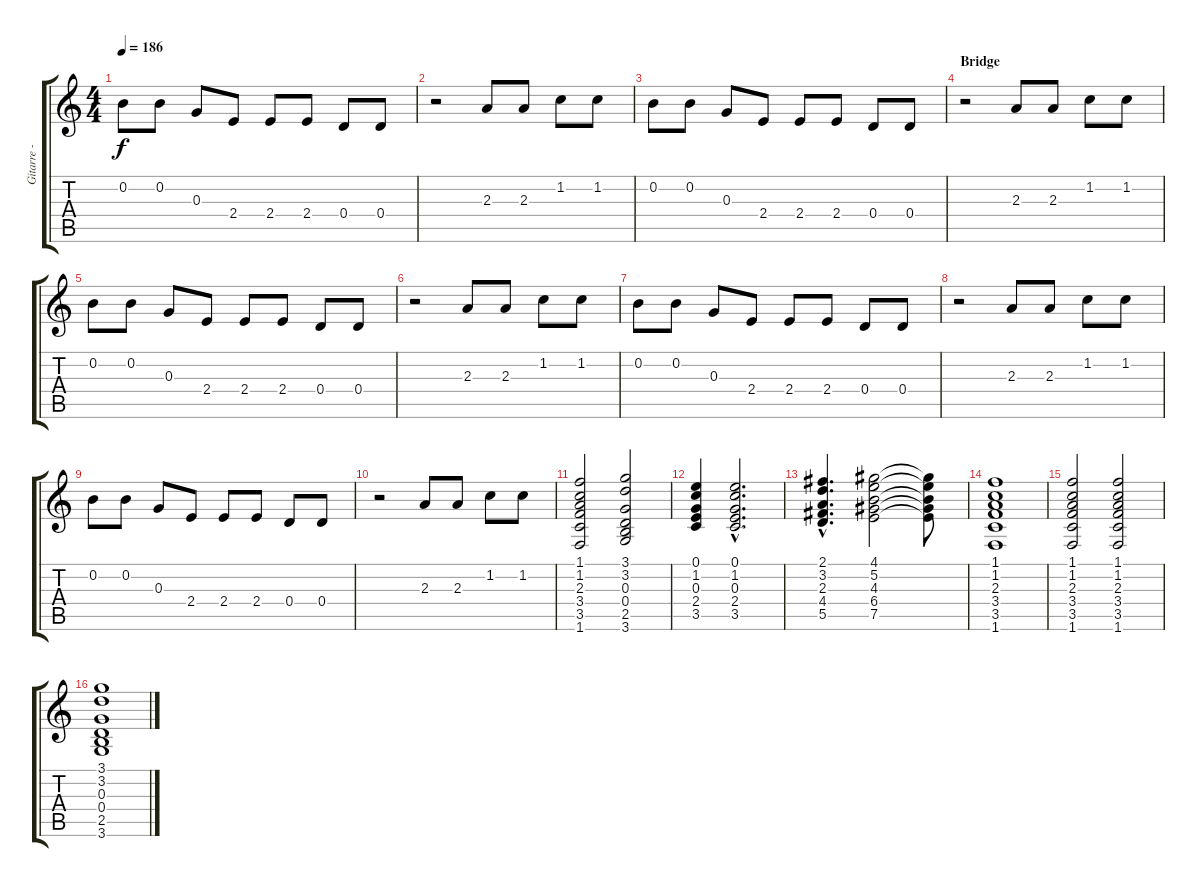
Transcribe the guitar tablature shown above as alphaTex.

\track ("Gitarre - Farin Urlaub" "Gitarre - ") {instrument electricguitarclean}
\staff {score tabs}
\tuning (E4 B3 G3 D3 A2 E2) {hide}
\ts (4 4)
\tempo 186
\clef g2
\ks c
0.2.8{dy f} 0.2.8 0.3.8 2.4.8 2.4.8 2.4.8 0.4.8 0.4.8 |
r.2 2.3.8 2.3.8 1.2.8 1.2.8 |
0.2.8 0.2.8 0.3.8 2.4.8 2.4.8 2.4.8 0.4.8 0.4.8 |
\section ("" "Bridge")
r.2 2.3.8 2.3.8 1.2.8 1.2.8 |
0.2.8 0.2.8 0.3.8 2.4.8 2.4.8 2.4.8 0.4.8 0.4.8 |
r.2 2.3.8 2.3.8 1.2.8 1.2.8 |
0.2.8 0.2.8 0.3.8 2.4.8 2.4.8 2.4.8 0.4.8 0.4.8 |
r.2 2.3.8 2.3.8 1.2.8 1.2.8 |
0.2.8 0.2.8 0.3.8 2.4.8 2.4.8 2.4.8 0.4.8 0.4.8 |
r.2 2.3.8 2.3.8 1.2.8 1.2.8 |
(1.1 1.2 2.3 3.4 3.5 1.6).2 (3.1 3.2 0.3 0.4 2.5 3.6).2 |
(0.1 1.2 0.3 2.4 3.5).4 (0.1{hac} 1.2{hac} 0.3{hac} 2.4{hac} 3.5{hac}).2{d} |
(2.1{hac} 3.2{hac} 2.3{hac} 4.4{hac} 5.5{hac}).4{d} (4.1 5.2 4.3 6.4 7.5).2 (4.1{t} 5.2{t} 4.3{t} 6.4{t} 7.5{t}).8 |
(1.1 1.2 2.3 3.4 3.5 1.6).1 |
(1.1 1.2 2.3 3.4 3.5 1.6).2 (1.1 1.2 2.3 3.4 3.5 1.6).2 |
(3.1 3.2 0.3 0.4 2.5 3.6).1
